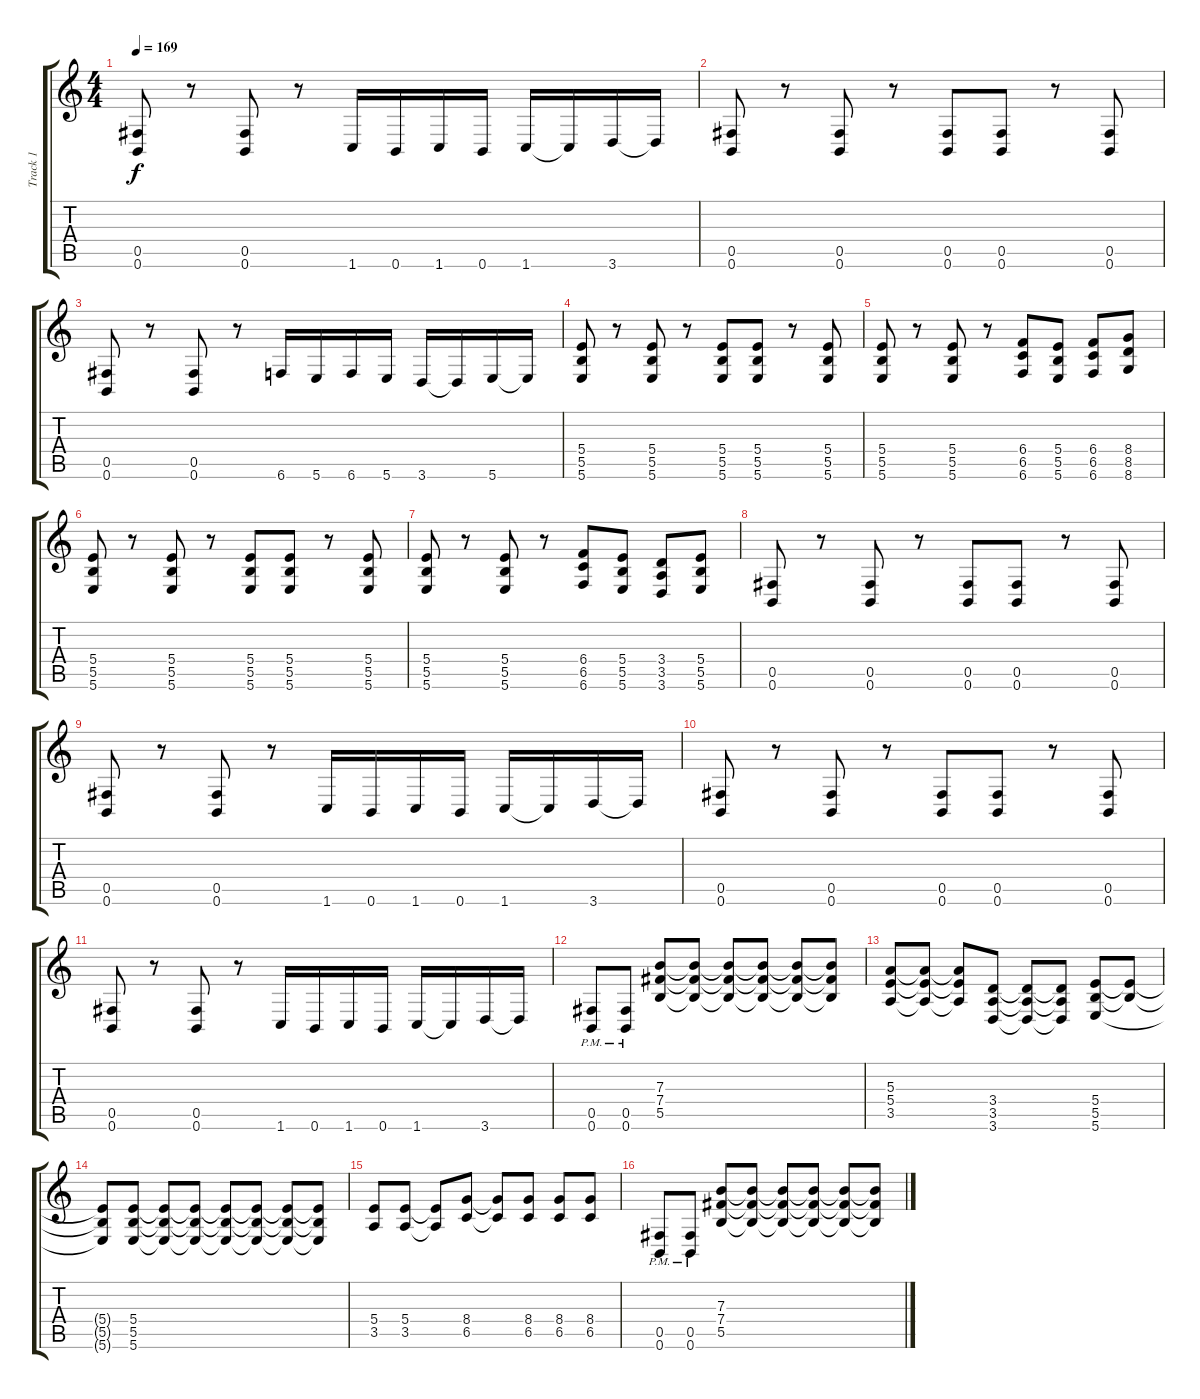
\track ("Track 1" "Track 1") {instrument distortionguitar}
\staff {score tabs}
\tuning (Db4 Ab3 E3 B2 Gb2 B1) {hide}
\ts (4 4)
\tempo 169
\clef g2
\ks c
(0.5 0.6).8{dy f} r.8 (0.5 0.6).8 r.8 1.6.16 0.6.16 1.6.16 0.6.16 1.6.16 1.6{t}.16 3.6.16 3.6{t}.16 |
(0.5 0.6).8 r.8 (0.5 0.6).8 r.8 (0.5 0.6).8 (0.5 0.6).8 r.8 (0.5 0.6).8 |
(0.5 0.6).8 r.8 (0.5 0.6).8 r.8 6.6.16 5.6.16 6.6.16 5.6.16 3.6.16 3.6{t}.16 5.6.16 5.6{t}.16 |
(5.4 5.5 5.6).8 r.8 (5.4 5.5 5.6).8 r.8 (5.4 5.5 5.6).8 (5.4 5.5 5.6).8 r.8 (5.4 5.5 5.6).8 |
(5.4 5.5 5.6).8 r.8 (5.4 5.5 5.6).8 r.8 (6.4 6.5 6.6).8 (5.4 5.5 5.6).8 (6.4 6.5 6.6).8 (8.4 8.5 8.6).8 |
(5.4 5.5 5.6).8 r.8 (5.4 5.5 5.6).8 r.8 (5.4 5.5 5.6).8 (5.4 5.5 5.6).8 r.8 (5.4 5.5 5.6).8 |
(5.4 5.5 5.6).8 r.8 (5.4 5.5 5.6).8 r.8 (6.4 6.5 6.6).8 (5.4 5.5 5.6).8 (3.4 3.5 3.6).8 (5.4 5.5 5.6).8 |
(0.5 0.6).8 r.8 (0.5 0.6).8 r.8 (0.5 0.6).8 (0.5 0.6).8 r.8 (0.5 0.6).8 |
(0.5 0.6).8 r.8 (0.5 0.6).8 r.8 1.6.16 0.6.16 1.6.16 0.6.16 1.6.16 1.6{t}.16 3.6.16 3.6{t}.16 |
(0.5 0.6).8 r.8 (0.5 0.6).8 r.8 (0.5 0.6).8 (0.5 0.6).8 r.8 (0.5 0.6).8 |
(0.5 0.6).8 r.8 (0.5 0.6).8 r.8 1.6.16 0.6.16 1.6.16 0.6.16 1.6.16 1.6{t}.16 3.6.16 3.6{t}.16 |
(0.5{pm} 0.6{pm}).8 (0.5{pm} 0.6{pm}).8 (7.3 7.4 5.5).8 (7.3{t} 7.4{t} 5.5{t}).8 (7.3{t} 7.4{t} 5.5{t}).8 (7.3{t} 7.4{t} 5.5{t}).8 (7.3{t} 7.4{t} 5.5{t}).8 (7.3{t} 7.4{t} 5.5{t}).8 |
(5.3 5.4 3.5).8 (5.3{t} 5.4{t} 3.5{t}).8 (5.3{t} 5.4{t} 3.5{t}).8 (3.4 3.5 3.6).8 (3.4{t} 3.5{t} 3.6{t}).8 (3.4{t} 3.5{t} 3.6{t}).8 (5.4 5.5 5.6).8 (5.4{t} 5.5{t}).8 |
(5.4{t} 5.5{t} 5.6{t}).8 (5.4 5.5 5.6).8 (5.4{t} 5.5{t} 5.6{t}).8 (5.4{t} 5.5{t} 5.6{t}).8 (5.4{t} 5.5{t} 5.6{t}).8 (5.4{t} 5.5{t} 5.6{t}).8 (5.4{t} 5.5{t} 5.6{t}).8 (5.4{t} 5.5{t} 5.6{t}).8 |
(5.4 3.5).8 (5.4 3.5).8 (5.4{t} 3.5{t}).8 (8.4 6.5).8 (8.4{t} 6.5{t}).8 (8.4 6.5).8 (8.4 6.5).8 (8.4 6.5).8 |
(0.5{pm} 0.6{pm}).8 (0.5{pm} 0.6{pm}).8 (7.3 7.4 5.5).8 (7.3{t} 7.4{t} 5.5{t}).8 (7.3{t} 7.4{t} 5.5{t}).8 (7.3{t} 7.4{t} 5.5{t}).8 (7.3{t} 7.4{t} 5.5{t}).8 (7.3{t} 7.4{t} 5.5{t}).8
